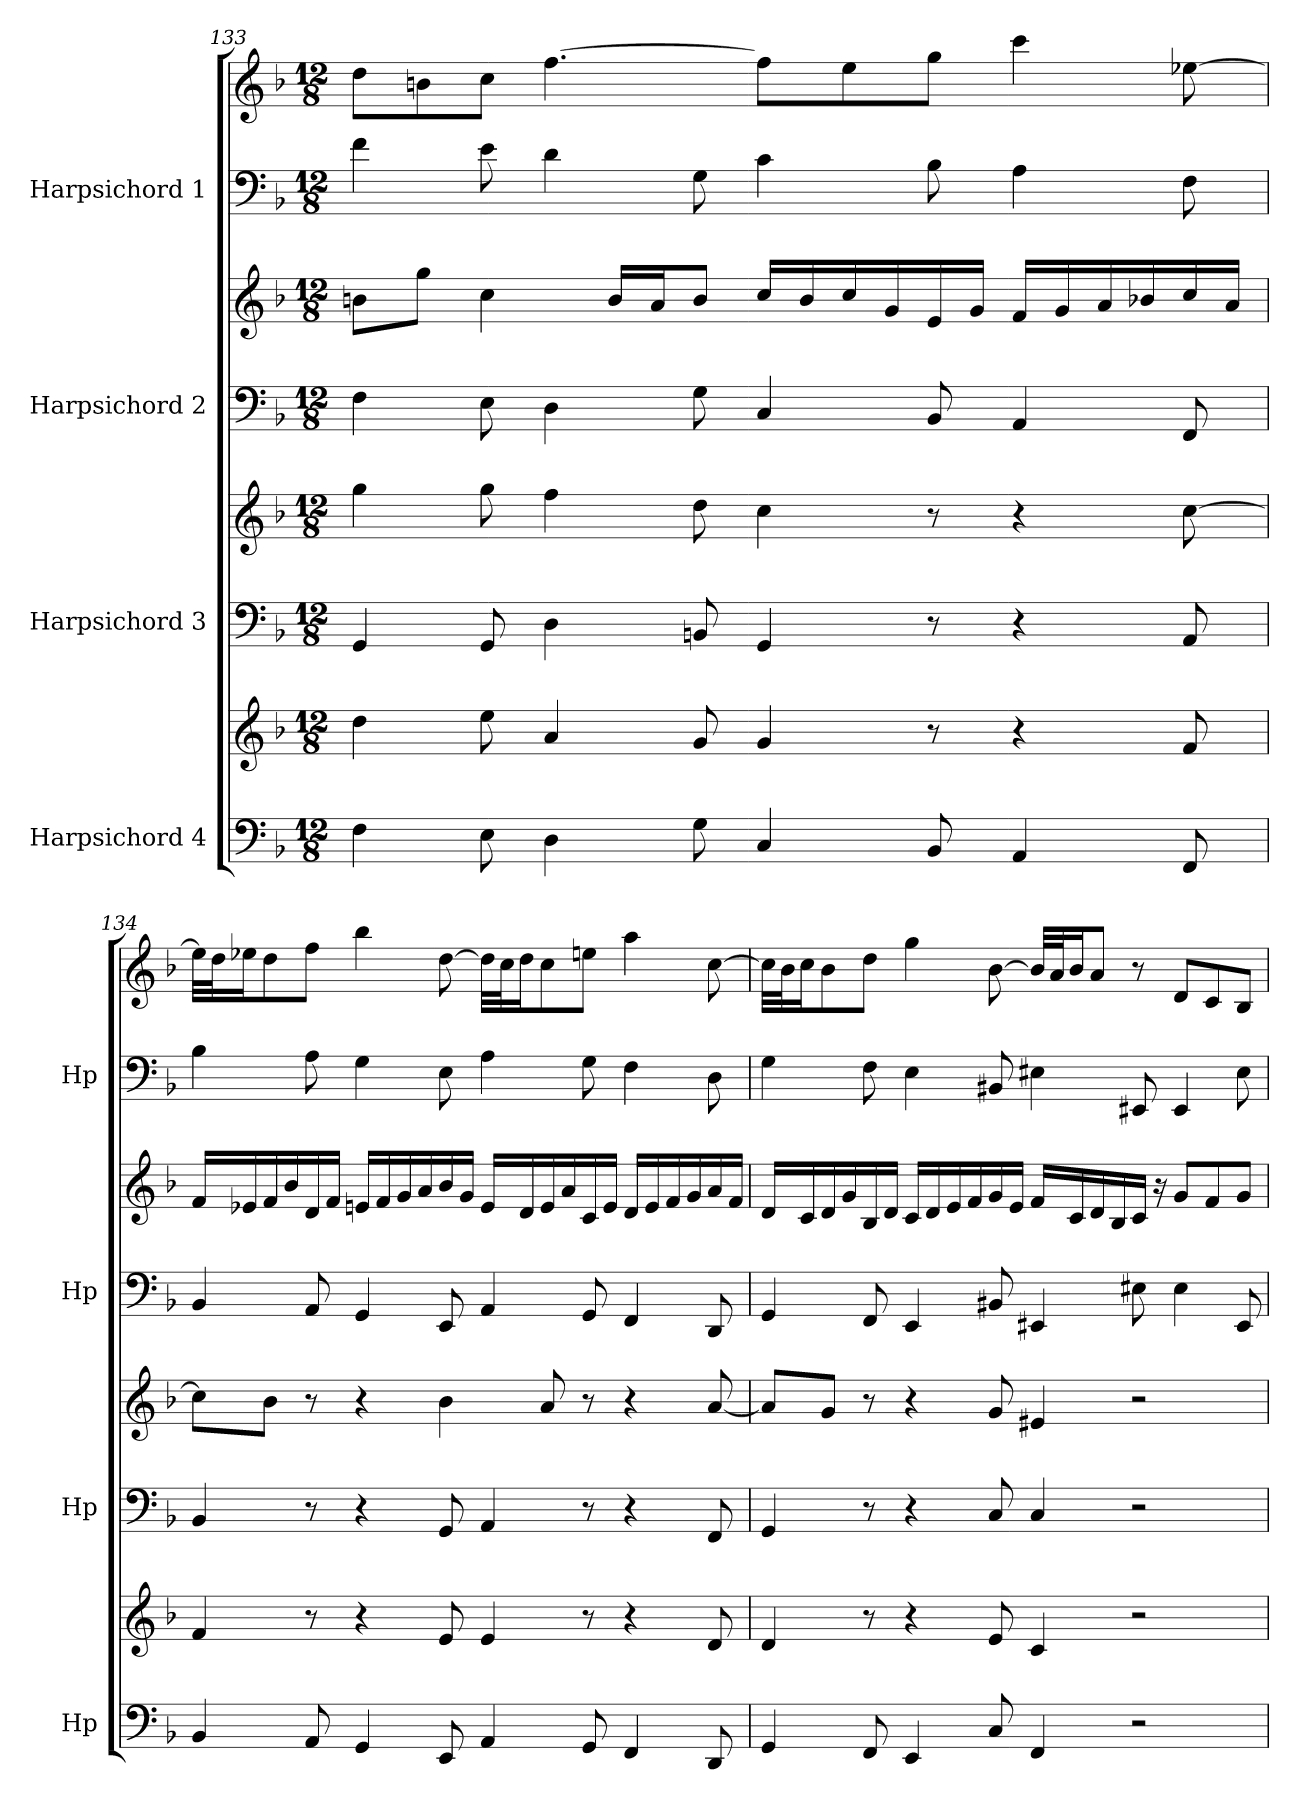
**kern	**kern	**kern	**kern	**kern	**kern	**kern	**kern
*part4	*part4	*part3	*part3	*part2	*part2	*part1	*part1
*staff8	*staff7	*staff6	*staff5	*staff4	*staff3	*staff2	*staff1
*I"Harpsichord 4	*	*I"Harpsichord 3	*	*I"Harpsichord 2	*	*I"Harpsichord 1	*
*I'Hp	*	*I'Hp	*	*I'Hp	*	*I'Hp	*
!!LO:PB:g=z
*clefF4	*clefG2	*clefF4	*clefG2	*clefF4	*clefG2	*clefF4	*clefG2
*k[b-]	*k[b-]	*k[b-]	*k[b-]	*k[b-]	*k[b-]	*k[b-]	*k[b-]
*M12/8	*M12/8	*M12/8	*M12/8	*M12/8	*M12/8	*M12/8	*M12/8
=133	=133	=133	=133	=133	=133	=133	=133
4F\	4dd\	4GG/	4gg\	4F\	8bn\L	4f\	8dd\L
.	.	.	.	.	8gg\J	.	8bn\
8E\	8ee\	8GG/	8gg\	8E\	4cc\	8e\	8cc\J
4D\	4a/	4D\	4ff\	4D\	.	4d\	[4.ff\
.	.	.	.	.	16b/LL	.	.
.	.	.	.	.	16a/J	.	.
8G\	8g/	8BBn/	8dd\	8G\	8b/J	8G\	.
4C/	4g/	4GG/	4cc\	4C/	16cc/LL	4c\	8ff\L]
.	.	.	.	.	16b/	.	.
.	.	.	.	.	16cc/	.	8ee\
.	.	.	.	.	16g/	.	.
8BB-/	8r	8r	8r	8BB-/	16e/	8B-\	8gg\J
.	.	.	.	.	16g/JJ	.	.
4AA/	4r	4r	4r	4AA/	16f/LL	4A\	4ccc\
.	.	.	.	.	16g/	.	.
.	.	.	.	.	16a/	.	.
.	.	.	.	.	16b-X/	.	.
8FF/	8f/	8AA/	[8cc\	8FF/	16cc/	8F\	[8ee-X\
.	.	.	.	.	16a/JJ	.	.
=134	=134	=134	=134	=134	=134	=134	=134
4BB-/	4f/	4BB-/	8cc\L]	4BB-/	16f/LL	4B-\	32ee-\LLL]
.	.	.	.	.	.	.	32dd\J
.	.	.	.	.	16e-X/	.	16ee-X\J
.	.	.	8b-\J	.	16f/	.	8dd\
.	.	.	.	.	16b-/	.	.
8AA/	8r	8r	8r	8AA/	16d/	8A\	8ff\J
.	.	.	.	.	16f/JJ	.	.
4GG/	4r	4r	4r	4GG/	16en/LL	4G\	4bb-\
.	.	.	.	.	16f/	.	.
.	.	.	.	.	16g/	.	.
.	.	.	.	.	16a/	.	.
8EE/	8e/	8GG/	4b-\	8EE/	16b-/	8E\	[8dd\
.	.	.	.	.	16g/JJ	.	.
4AA/	4e/	4AA/	.	4AA/	16e/LL	4A\	32dd\LLL]
.	.	.	.	.	.	.	32cc\J
.	.	.	.	.	16d/	.	16dd\J
.	.	.	8a/	.	16e/	.	8cc\
.	.	.	.	.	16a/	.	.
8GG/	8r	8r	8r	8GG/	16c/	8G\	8een\J
.	.	.	.	.	16e/JJ	.	.
4FF/	4r	4r	4r	4FF/	16d/LL	4F\	4aa\
.	.	.	.	.	16e/	.	.
.	.	.	.	.	16f/	.	.
.	.	.	.	.	16g/	.	.
8DD/	8d/	8FF/	[8a/	8DD/	16a/	8D\	[8cc\
.	.	.	.	.	16f/JJ	.	.
!!LO:LB:g=z
=135	=135	=135	=135	=135	=135	=135	=135
4GG/	4d/	4GG/	8a/L]	4GG/	16d/LL	4G\	32cc\LLL]
.	.	.	.	.	.	.	32b-\J
.	.	.	.	.	16c/	.	16cc\J
.	.	.	8g/J	.	16d/	.	8b-\
.	.	.	.	.	16g/	.	.
8FF/	8r	8r	8r	8FF/	16B-/	8F\	8dd\J
.	.	.	.	.	16d/JJ	.	.
4EE/	4r	4r	4r	4EE/	16c/LL	4E\	4gg\
.	.	.	.	.	16d/	.	.
.	.	.	.	.	16e/	.	.
.	.	.	.	.	16f/	.	.
8C/	8e/	8C/	8g/	8BB#X/	16g/	8BB#X/	[8b-\
.	.	.	.	.	16e/JJ	.	.
4FF/	4c/	4C/	4e#X/	4EE#X/	16f/LL	4E#X\	32b-/LLL]
.	.	.	.	.	.	.	32a/J
.	.	.	.	.	16c/	.	16b-/J
.	.	.	.	.	16d/	.	8a/J
.	.	.	.	.	16B-/	.	.
2r	2r	2r	2r	8E#X\	16c/JJ	8EE#X/	8r
.	.	.	.	.	16r	.	.
.	.	.	.	4E#\	8g/L	4EE#/	8d/L
.	.	.	.	.	8f/	.	8c/
.	.	.	.	8EE#/	8g/J	8E#\	8B-/J
=	=	=	=	=	=	=	=
*-	*-	*-	*-	*-	*-	*-	*-
